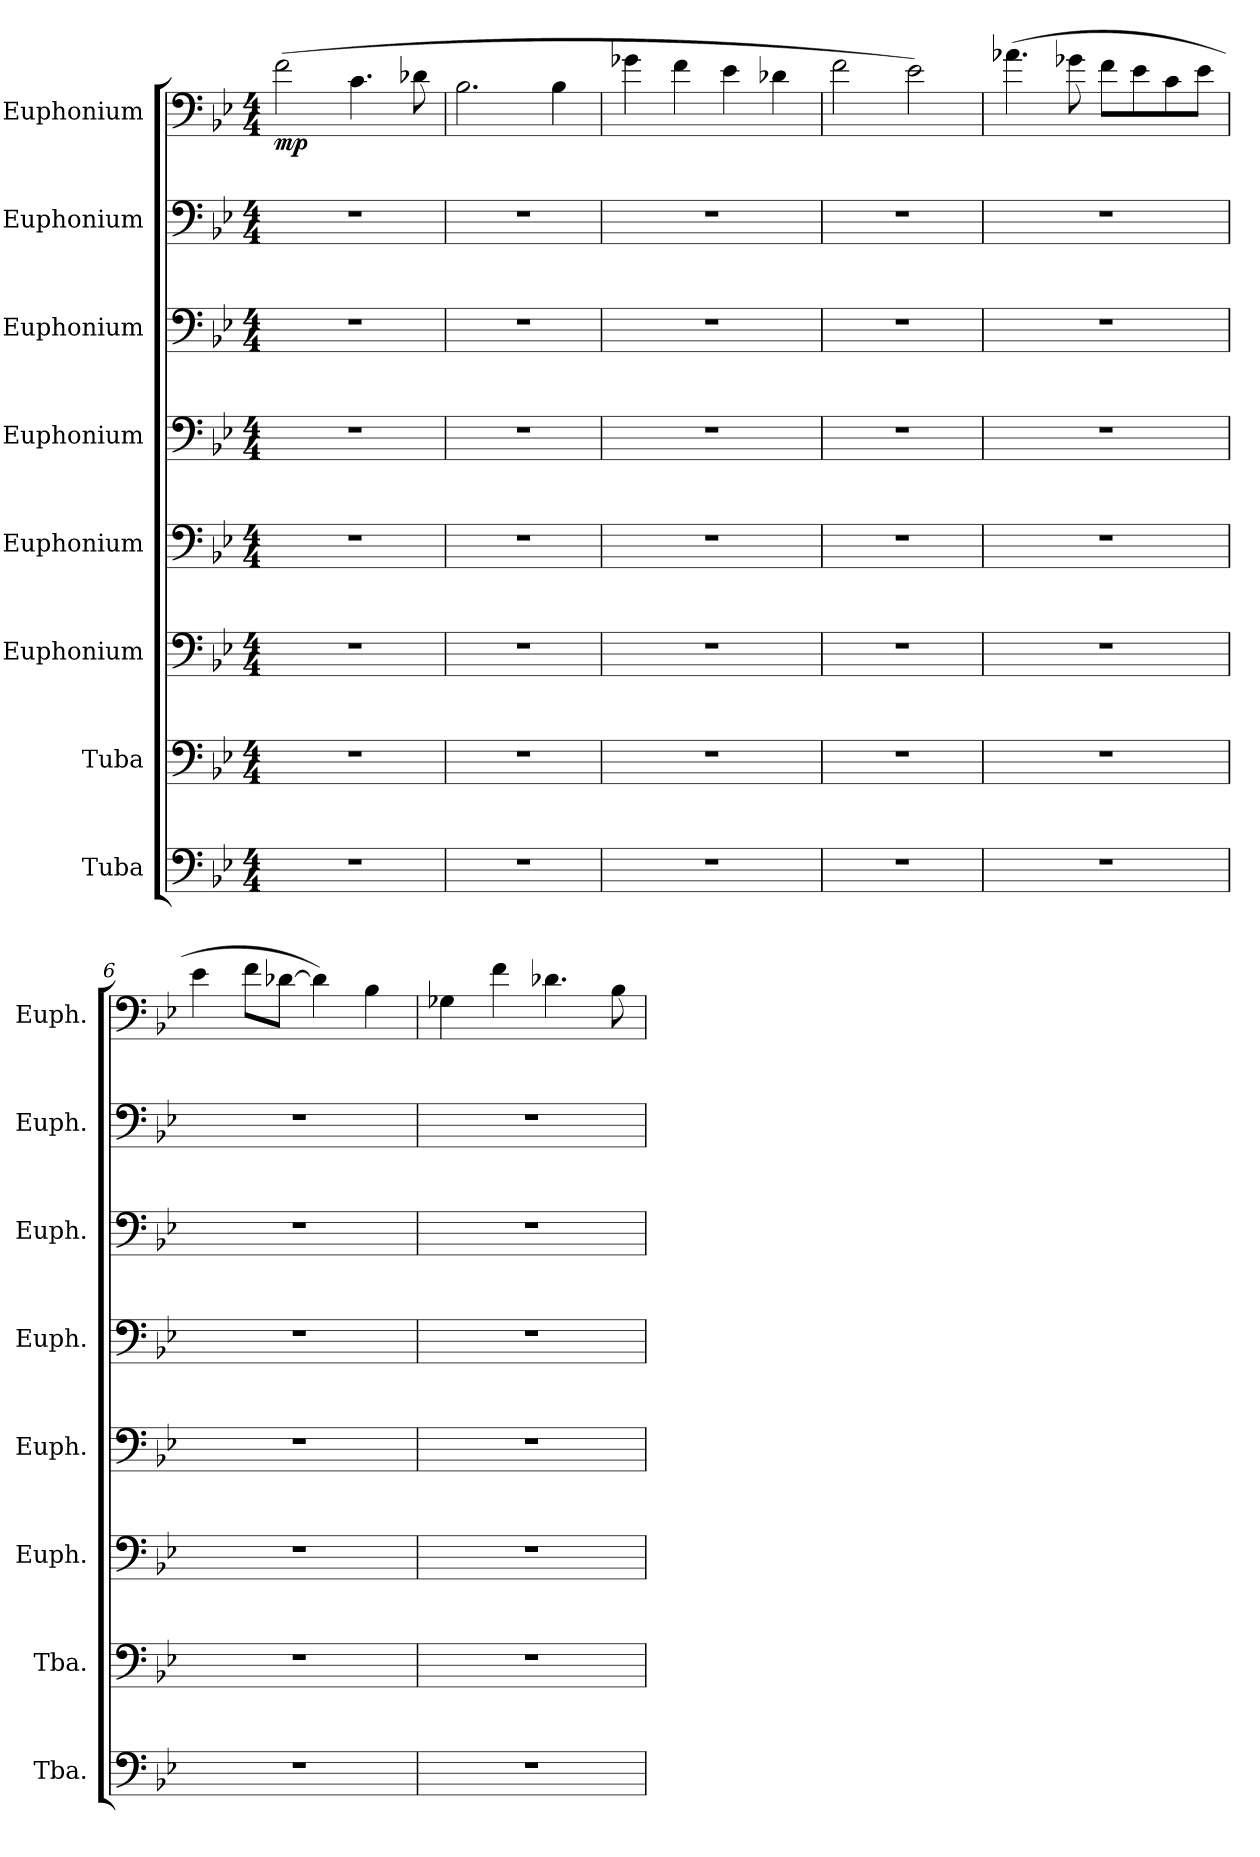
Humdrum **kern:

**kern	**kern	**kern	**kern	**kern	**kern	**kern	**kern	**dynam
*part8	*part7	*part6	*part5	*part4	*part3	*part2	*part1	*part1
*staff8	*staff7	*staff6	*staff5	*staff4	*staff3	*staff2	*staff1	*staff1
*I"Tuba	*I"Tuba	*I"Euphonium	*I"Euphonium	*I"Euphonium	*I"Euphonium	*I"Euphonium	*I"Euphonium	*
*I'Tba.	*I'Tba.	*I'Euph.	*I'Euph.	*I'Euph.	*I'Euph.	*I'Euph.	*I'Euph.	*
*clefF4	*clefF4	*clefF4	*clefF4	*clefF4	*clefF4	*clefF4	*clefF4	*
*k[b-e-]	*k[b-e-]	*k[b-e-]	*k[b-e-]	*k[b-e-]	*k[b-e-]	*k[b-e-]	*k[b-e-]	*
*M4/4	*M4/4	*M4/4	*M4/4	*M4/4	*M4/4	*M4/4	*M4/4	*
*MM75	*MM75	*MM75	*MM75	*MM75	*MM75	*MM75	*MM75	*
=1	=1	=1	=1	=1	=1	=1	=1	=1
!	!	!	!	!	!	!	!	!LO:DY:b
1r	1r	1r	1r	1r	1r	1r	(>2f\	mp
.	.	.	.	.	.	.	4.c\	.
.	.	.	.	.	.	.	8d-X\	.
=2	=2	=2	=2	=2	=2	=2	=2	=2
1r	1r	1r	1r	1r	1r	1r	2.B-\	.
.	.	.	.	.	.	.	4B-\	.
=3	=3	=3	=3	=3	=3	=3	=3	=3
1r	1r	1r	1r	1r	1r	1r	4g-X\	.
.	.	.	.	.	.	.	4f\	.
.	.	.	.	.	.	.	4e-\	.
.	.	.	.	.	.	.	4d-X\	.
=4	=4	=4	=4	=4	=4	=4	=4	=4
1r	1r	1r	1r	1r	1r	1r	2f\	.
.	.	.	.	.	.	.	2e-\)	.
=5	=5	=5	=5	=5	=5	=5	=5	=5
1r	1r	1r	1r	1r	1r	1r	(>4.a-X\	.
.	.	.	.	.	.	.	8g-X\	.
.	.	.	.	.	.	.	8f\L	.
.	.	.	.	.	.	.	8e-\	.
.	.	.	.	.	.	.	8c\	.
.	.	.	.	.	.	.	8e-\J	.
=6	=6	=6	=6	=6	=6	=6	=6	=6
1r	1r	1r	1r	1r	1r	1r	4e-\	.
.	.	.	.	.	.	.	8f\L	.
.	.	.	.	.	.	.	[8d-X\J	.
.	.	.	.	.	.	.	4d-\])	.
.	.	.	.	.	.	.	4B-\	.
=7	=7	=7	=7	=7	=7	=7	=7	=7
1r	1r	1r	1r	1r	1r	1r	4G-X\	.
.	.	.	.	.	.	.	4f\	.
.	.	.	.	.	.	.	4.d-X\	.
.	.	.	.	.	.	.	8B-\	.
=	=	=	=	=	=	=	=	=
*-	*-	*-	*-	*-	*-	*-	*-	*-
